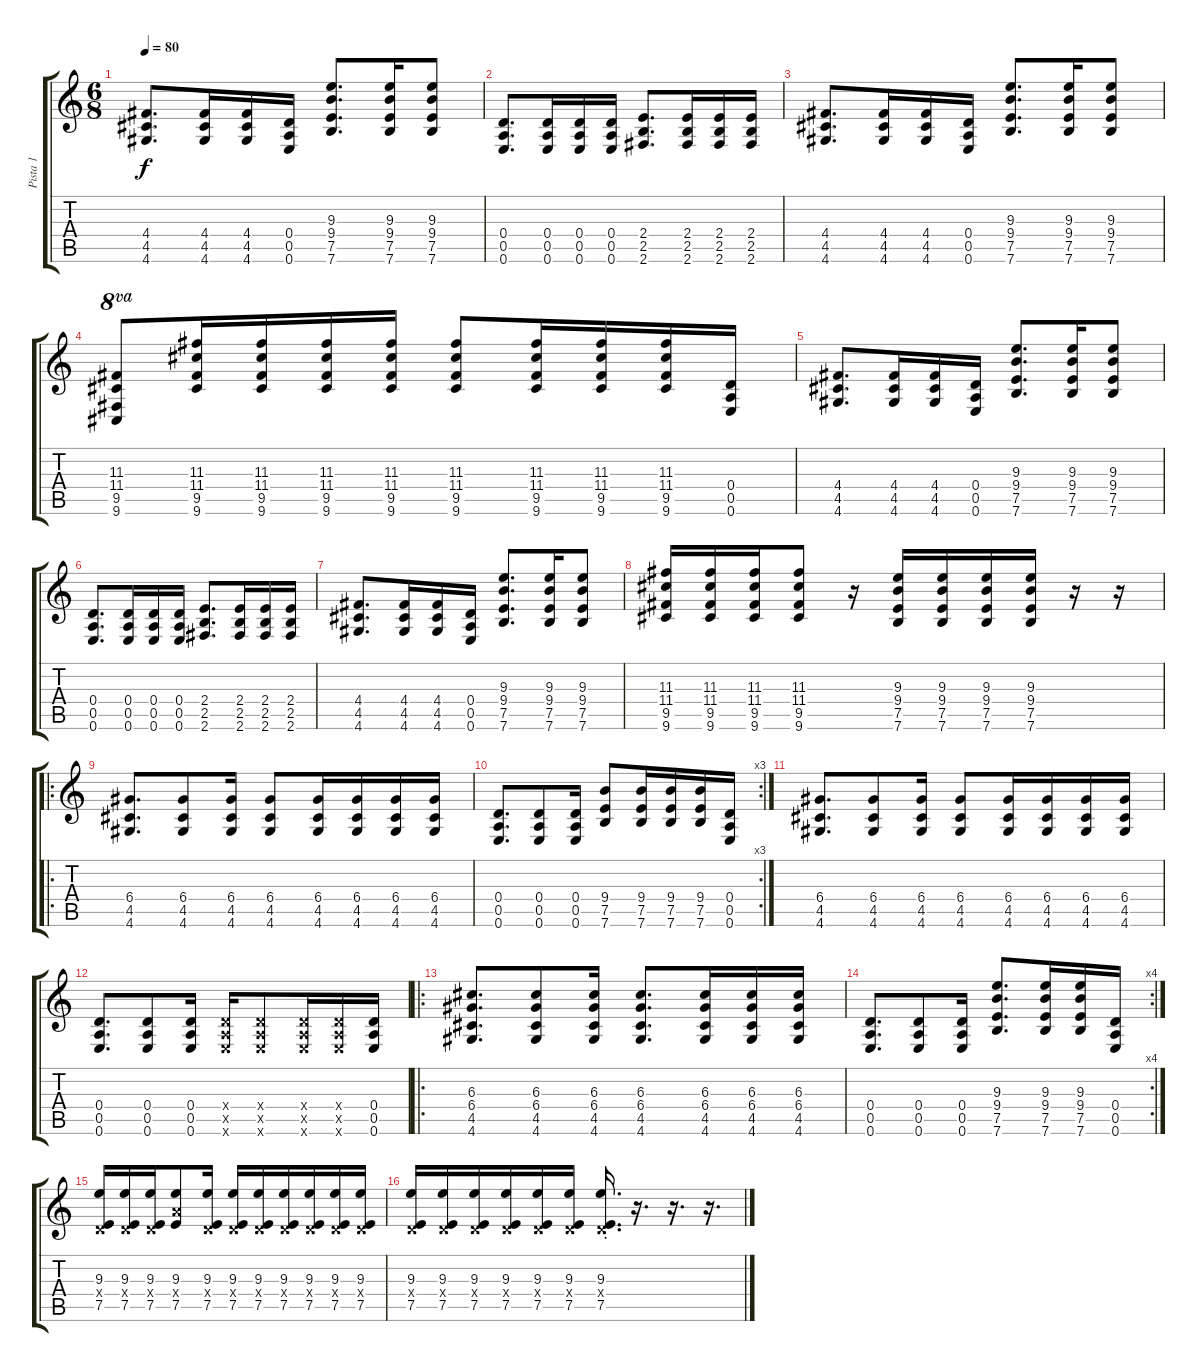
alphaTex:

\track ("Pista 1" "Pista 1") {instrument electricguitarclean}
\staff {score tabs}
\tuning (E4 B3 G3 D3 A2 E2) {hide}
\ts (6 8)
\tempo 80
\clef g2
\ks c
(4.4 4.5 4.6).8{d dy f} (4.4 4.5 4.6).16 (4.4 4.5 4.6).16 (0.4 0.5 0.6).16 (9.3 9.4 7.5 7.6).8{d} (9.3 9.4 7.5 7.6).16 (9.3 9.4 7.5 7.6).8 |
(0.4 0.5 0.6).8{d} (0.4 0.5 0.6).16 (0.4 0.5 0.6).16 (0.4 0.5 0.6).16 (2.4 2.5 2.6).8{d} (2.4 2.5 2.6).16 (2.4 2.5 2.6).16 (2.4 2.5 2.6).16 |
(4.4 4.5 4.6).8{d} (4.4 4.5 4.6).16 (4.4 4.5 4.6).16 (0.4 0.5 0.6).16 (9.3 9.4 7.5 7.6).8{d} (9.3 9.4 7.5 7.6).16 (9.3 9.4 7.5 7.6).8 |
(11.3 11.4 9.5 9.6).8{ot 8va} (11.3 11.4 9.5 9.6).16 (11.3 11.4 9.5 9.6).16 (11.3 11.4 9.5 9.6).16 (11.3 11.4 9.5 9.6).16 (11.3 11.4 9.5 9.6).8 (11.3 11.4 9.5 9.6).16 (11.3 11.4 9.5 9.6).16 (11.3 11.4 9.5 9.6).16 (0.4 0.5 0.6).16 |
(4.4 4.5 4.6).8{d} (4.4 4.5 4.6).16 (4.4 4.5 4.6).16 (0.4 0.5 0.6).16 (9.3 9.4 7.5 7.6).8{d} (9.3 9.4 7.5 7.6).16 (9.3 9.4 7.5 7.6).8 |
(0.4 0.5 0.6).8{d} (0.4 0.5 0.6).16 (0.4 0.5 0.6).16 (0.4 0.5 0.6).16 (2.4 2.5 2.6).8{d} (2.4 2.5 2.6).16 (2.4 2.5 2.6).16 (2.4 2.5 2.6).16 |
(4.4 4.5 4.6).8{d} (4.4 4.5 4.6).16 (4.4 4.5 4.6).16 (0.4 0.5 0.6).16 (9.3 9.4 7.5 7.6).8{d} (9.3 9.4 7.5 7.6).16 (9.3 9.4 7.5 7.6).8 |
(11.3 11.4 9.5 9.6).16 (11.3 11.4 9.5 9.6).16 (11.3 11.4 9.5 9.6).16 (11.3 11.4 9.5 9.6).8 r.16 (9.3 9.4 7.5 7.6).16 (9.3 9.4 7.5 7.6).16 (9.3 9.4 7.5 7.6).16 (9.3 9.4 7.5 7.6).16 r.16 r.16 |
\ro
(6.4 4.5 4.6).8{d} (6.4 4.5 4.6).8 (6.4 4.5 4.6).16 (6.4 4.5 4.6).8 (6.4 4.5 4.6).16 (6.4 4.5 4.6).16 (6.4 4.5 4.6).16 (6.4 4.5 4.6).16 |
\rc 3
(0.4 0.5 0.6).8{d} (0.4 0.5 0.6).8 (0.4 0.5 0.6).16 (9.4 7.5 7.6).8 (9.4 7.5 7.6).16 (9.4 7.5 7.6).16 (9.4 7.5 7.6).16 (0.4 0.5 0.6).16 |
(6.4 4.5 4.6).8{d} (6.4 4.5 4.6).8 (6.4 4.5 4.6).16 (6.4 4.5 4.6).8 (6.4 4.5 4.6).16 (6.4 4.5 4.6).16 (6.4 4.5 4.6).16 (6.4 4.5 4.6).16 |
(0.4 0.5 0.6).8{d} (0.4 0.5 0.6).8 (0.4 0.5 0.6).16 (0.4{x} 0.5{x} 0.6{x}).16 (0.4{x} 0.5{x} 0.6{x}).8 (0.4{x} 0.5{x} 0.6{x}).16 (0.4{x} 0.5{x} 0.6{x}).16 (0.4 0.5 0.6).16 |
\ro
(6.3 6.4 4.5 4.6).8{d} (6.3 6.4 4.5 4.6).8 (6.3 6.4 4.5 4.6).16 (6.3 6.4 4.5 4.6).8{d} (6.3 6.4 4.5 4.6).16 (6.3 6.4 4.5 4.6).16 (6.3 6.4 4.5 4.6).16 |
\rc 4
(0.4 0.5 0.6).8{d} (0.4 0.5 0.6).8 (0.4 0.5 0.6).16 (9.3 9.4 7.5 7.6).8{d} (9.3 9.4 7.5 7.6).16 (9.3 9.4 7.5 7.6).16 (0.4 0.5 0.6).16 |
(9.3 0.4{x} 7.5).16 (9.3 0.4{x} 7.5).16 (9.3 0.4{x} 7.5).16 (9.3 7.4{x} 7.5).8 (9.3 0.4{x} 7.5).16 (9.3 0.4{x} 7.5).16 (9.3 0.4{x} 7.5).16 (9.3 0.4{x} 7.5).16 (9.3 0.4{x} 7.5).16 (9.3 0.4{x} 7.5).16 (9.3 0.4{x} 7.5).16 |
(9.3 0.4{x} 7.5).16 (9.3 0.4{x} 7.5).16 (9.3 0.4{x} 7.5).16 (9.3 0.4{x} 7.5).16 (9.3 0.4{x} 7.5).16 (9.3 0.4{x} 7.5).16 (9.3{st} 0.4{x} 7.5).16{d} r.16{d} r.16{d} r.16{d}
